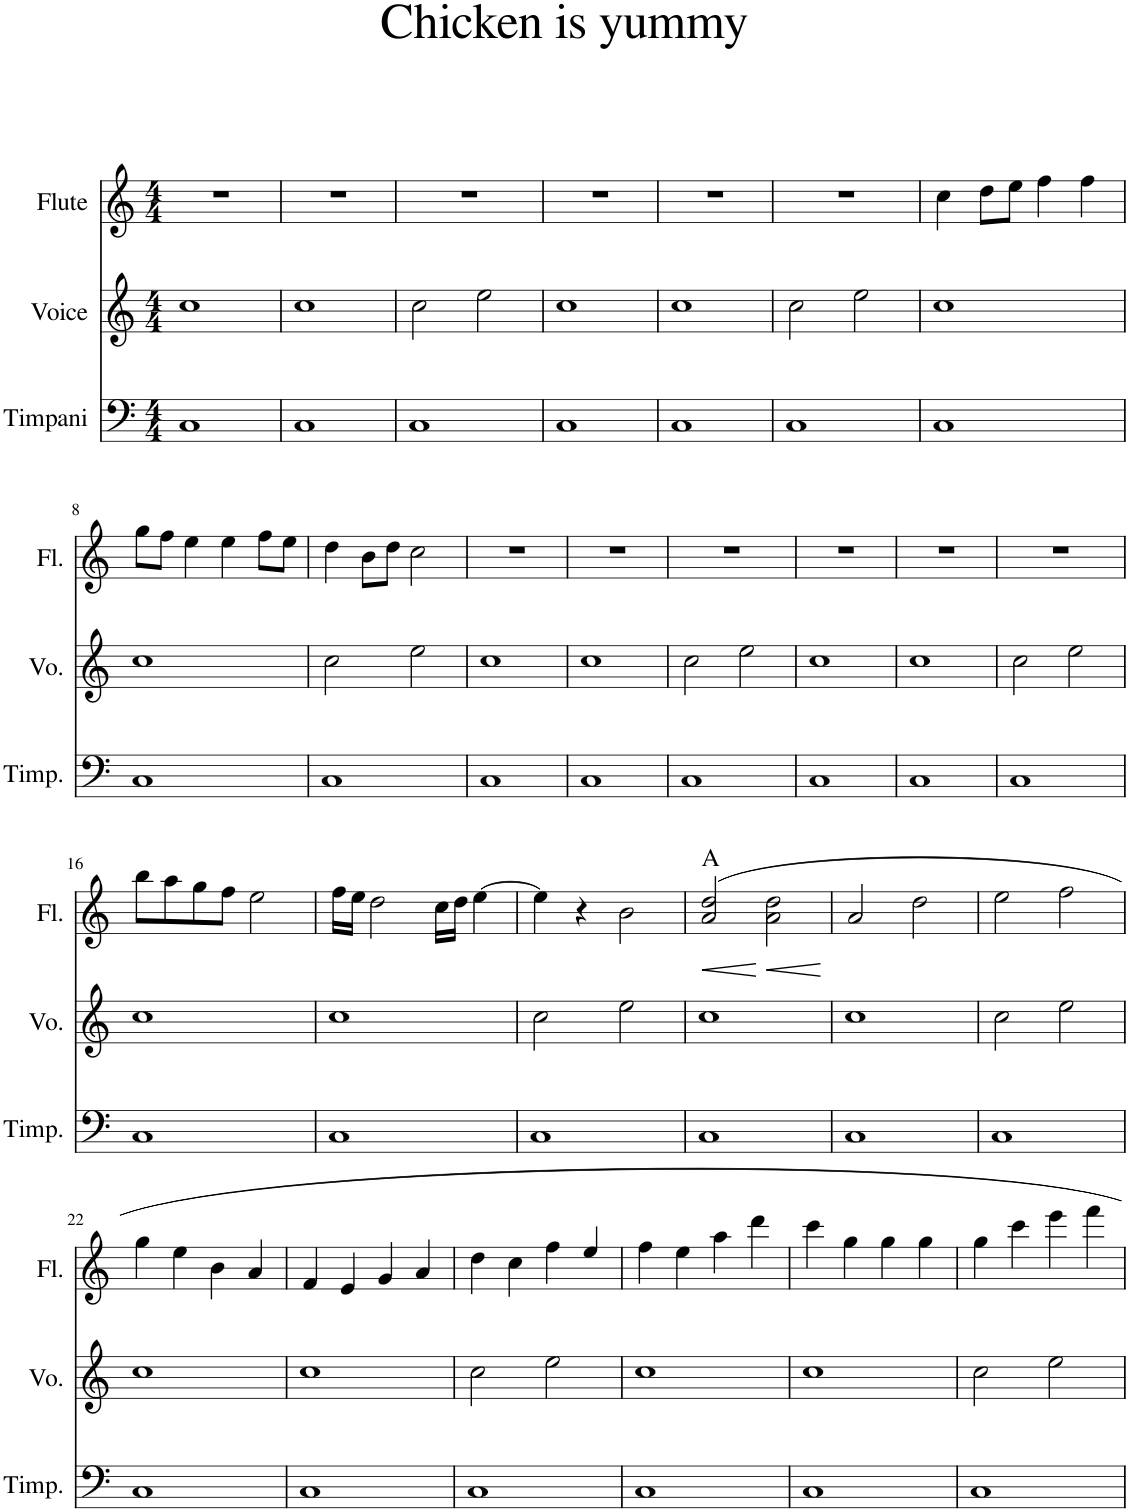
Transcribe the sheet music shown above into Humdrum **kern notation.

**kern	**kern	**kern	**dynam	**harte
*part3	*part2	*part1	*part1	*part1
*staff3	*staff2	*staff1	*staff1	*
*I"Timpani	*I"Voice	*I"Flute	*	*
*I'Timp.	*I'Vo.	*I'Fl.	*	*
*clefF4	*clefG2	*clefG2	*	*
*k[]	*k[]	*k[]	*	*
*M4/4	*M4/4	*M4/4	*	*
=1	=1	=1	=1	=1
1C	1cc	1r	.	.
=2	=2	=2	=2	=2
1C	1cc	1r	.	.
=3	=3	=3	=3	=3
1C	2cc\	1r	.	.
.	2ee\	.	.	.
=4	=4	=4	=4	=4
1C	1cc	1r	.	.
=5	=5	=5	=5	=5
1C	1cc	1r	.	.
=6	=6	=6	=6	=6
1C	2cc\	1r	.	.
.	2ee\	.	.	.
=7	=7	=7	=7	=7
1C	1cc	4cc\	.	.
.	.	8dd\L	.	.
.	.	8ee\J	.	.
.	.	4ff\	.	.
.	.	4ff\	.	.
!!LO:LB:g=z
=8	=8	=8	=8	=8
1C	1cc	8gg\L	.	.
.	.	8ff\J	.	.
.	.	4ee\	.	.
.	.	4ee\	.	.
.	.	8ff\L	.	.
.	.	8ee\J	.	.
=9	=9	=9	=9	=9
1C	2cc\	4dd\	.	.
.	.	8b\L	.	.
.	.	8dd\J	.	.
.	2ee\	2cc\	.	.
=10	=10	=10	=10	=10
1C	1cc	1r	.	.
=11	=11	=11	=11	=11
1C	1cc	1r	.	.
=12	=12	=12	=12	=12
1C	2cc\	1r	.	.
.	2ee\	.	.	.
=13	=13	=13	=13	=13
1C	1cc	1r	.	.
=14	=14	=14	=14	=14
1C	1cc	1r	.	.
=15	=15	=15	=15	=15
1C	2cc\	1r	.	.
.	2ee\	.	.	.
!!LO:LB:g=z
=16	=16	=16	=16	=16
1C	1cc	8bb\L	.	.
.	.	8aa\	.	.
.	.	8gg\	.	.
.	.	8ff\J	.	.
.	.	2ee\	.	.
=17	=17	=17	=17	=17
1C	1cc	16ff\LL	.	.
.	.	16ee\JJ	.	.
.	.	2dd\	.	.
.	.	16cc\LL	.	.
.	.	16dd\JJ	.	.
.	.	[4ee\	.	.
=18	=18	=18	=18	=18
1C	2cc\	4ee\]	.	.
.	.	4r	.	.
.	2ee\	2b\	.	.
=19	=19	=19	=19	=19
!	!	!	!LO:HP:b	!
1C	1cc	2a/ 2dd/	<	A:maj
!	!	!	!LO:HP:n=1:b	!
.	.	2a\ 2dd\	[ <	.
.	.	.	[	.
=20	=20	=20	=20	=20
1C	1cc	2a/	.	.
.	.	2dd\	.	.
=21	=21	=21	=21	=21
1C	2cc\	2ee\	.	.
.	2ee\	2ff\	.	.
!!LO:LB:g=z
=22	=22	=22	=22	=22
1C	1cc	4gg\	.	.
.	.	4ee\	.	.
.	.	4b\	.	.
.	.	4a/	.	.
=23	=23	=23	=23	=23
1C	1cc	4f/	.	.
.	.	4e/	.	.
.	.	4g/	.	.
.	.	4a/	.	.
=24	=24	=24	=24	=24
1C	2cc\	4dd\	.	.
.	.	4cc\	.	.
.	2ee\	4ff\	.	.
.	.	4ee/	.	.
=25	=25	=25	=25	=25
1C	1cc	4ff\	.	.
.	.	4ee\	.	.
.	.	4aa\	.	.
.	.	4ddd\	.	.
=26	=26	=26	=26	=26
1C	1cc	4ccc\	.	.
.	.	4gg\	.	.
.	.	4gg\	.	.
.	.	4gg\	.	.
=27	=27	=27	=27	=27
1C	2cc\	4gg\	.	.
.	.	4ccc\	.	.
.	2ee\	4eee\	.	.
.	.	4fff\	.	.
=	=	=	=	=
*-	*-	*-	*-	*-
